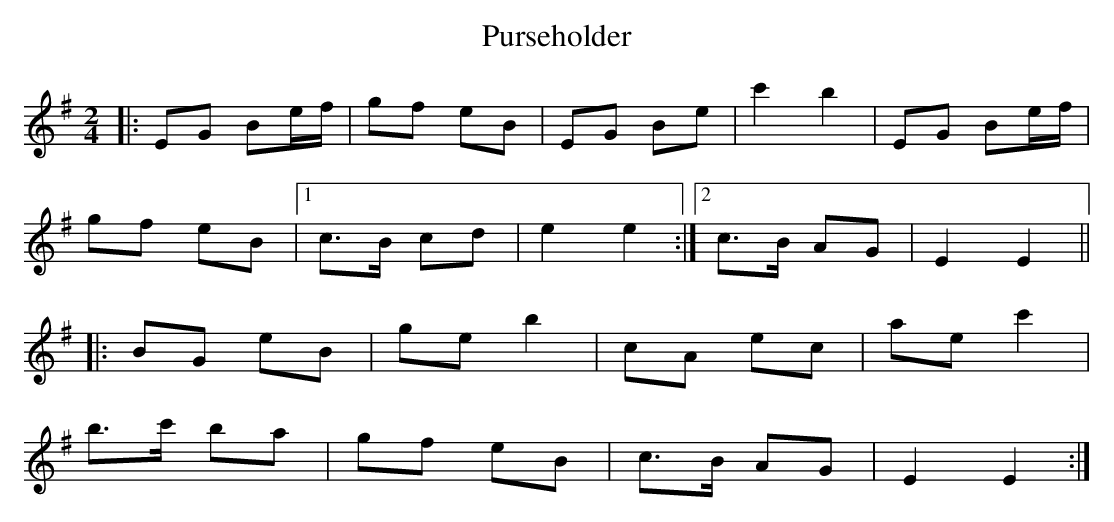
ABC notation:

X:1
T: Purseholder
M: 2/4
L: 1/8
K: Emin
|:EG Be/f/|gf eB|EG Be|c'2 b2|EG Be/f/|
gf eB|1 c>B cd|e2 e2:|2 c>B AG|E2 E2||
|:BG eB|ge b2|cA ec|ae c'2|
b>c' ba|gf eB|c>B AG|E2 E2:|
